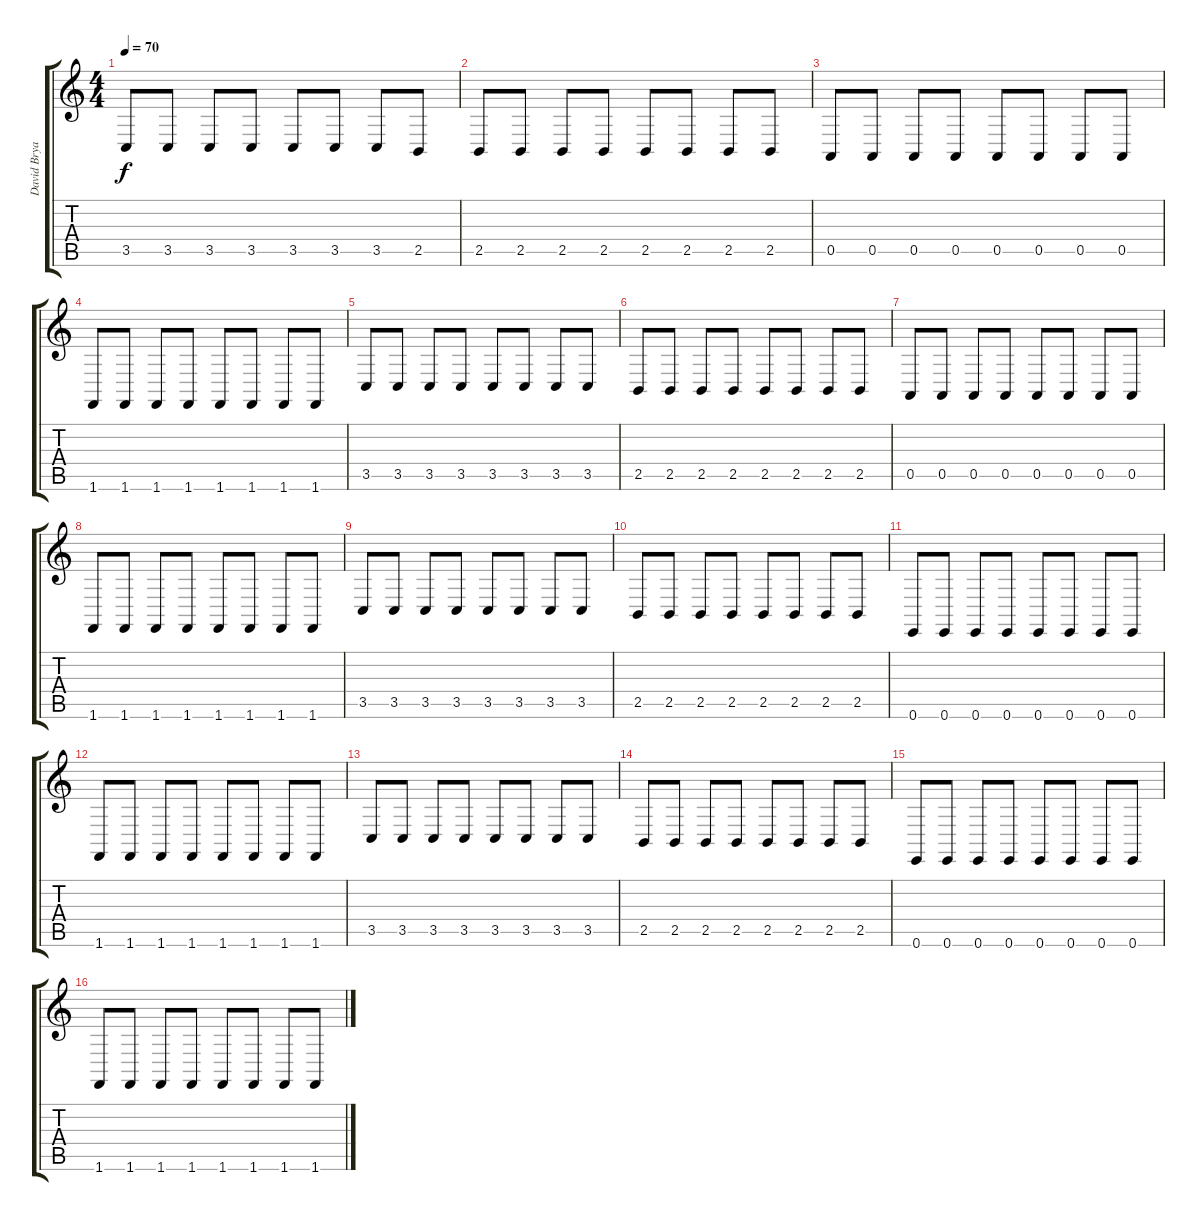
\track ("David Bryan" "David Brya") {instrument harpsichord}
\staff {score tabs}
\tuning (E4 B3 G3 D3 A2 E2) {hide}
\ts (4 4)
\tempo 70
\clef g2
\ks c
3.5.8{dy f} 3.5.8 3.5.8 3.5.8 3.5.8 3.5.8 3.5.8 2.5.8 |
2.5.8 2.5.8 2.5.8 2.5.8 2.5.8 2.5.8 2.5.8 2.5.8 |
0.5.8 0.5.8 0.5.8 0.5.8 0.5.8 0.5.8 0.5.8 0.5.8 |
1.6.8 1.6.8 1.6.8 1.6.8 1.6.8 1.6.8 1.6.8 1.6.8 |
3.5.8 3.5.8 3.5.8 3.5.8 3.5.8 3.5.8 3.5.8 3.5.8 |
2.5.8 2.5.8 2.5.8 2.5.8 2.5.8 2.5.8 2.5.8 2.5.8 |
0.5.8 0.5.8 0.5.8 0.5.8 0.5.8 0.5.8 0.5.8 0.5.8 |
1.6.8 1.6.8 1.6.8 1.6.8 1.6.8 1.6.8 1.6.8 1.6.8 |
3.5.8 3.5.8 3.5.8 3.5.8 3.5.8 3.5.8 3.5.8 3.5.8 |
2.5.8 2.5.8 2.5.8 2.5.8 2.5.8 2.5.8 2.5.8 2.5.8 |
0.6.8 0.6.8 0.6.8 0.6.8 0.6.8 0.6.8 0.6.8 0.6.8 |
1.6.8 1.6.8 1.6.8 1.6.8 1.6.8 1.6.8 1.6.8 1.6.8 |
3.5.8 3.5.8 3.5.8 3.5.8 3.5.8 3.5.8 3.5.8 3.5.8 |
2.5.8 2.5.8 2.5.8 2.5.8 2.5.8 2.5.8 2.5.8 2.5.8 |
0.6.8 0.6.8 0.6.8 0.6.8 0.6.8 0.6.8 0.6.8 0.6.8 |
1.6.8 1.6.8 1.6.8 1.6.8 1.6.8 1.6.8 1.6.8 1.6.8
